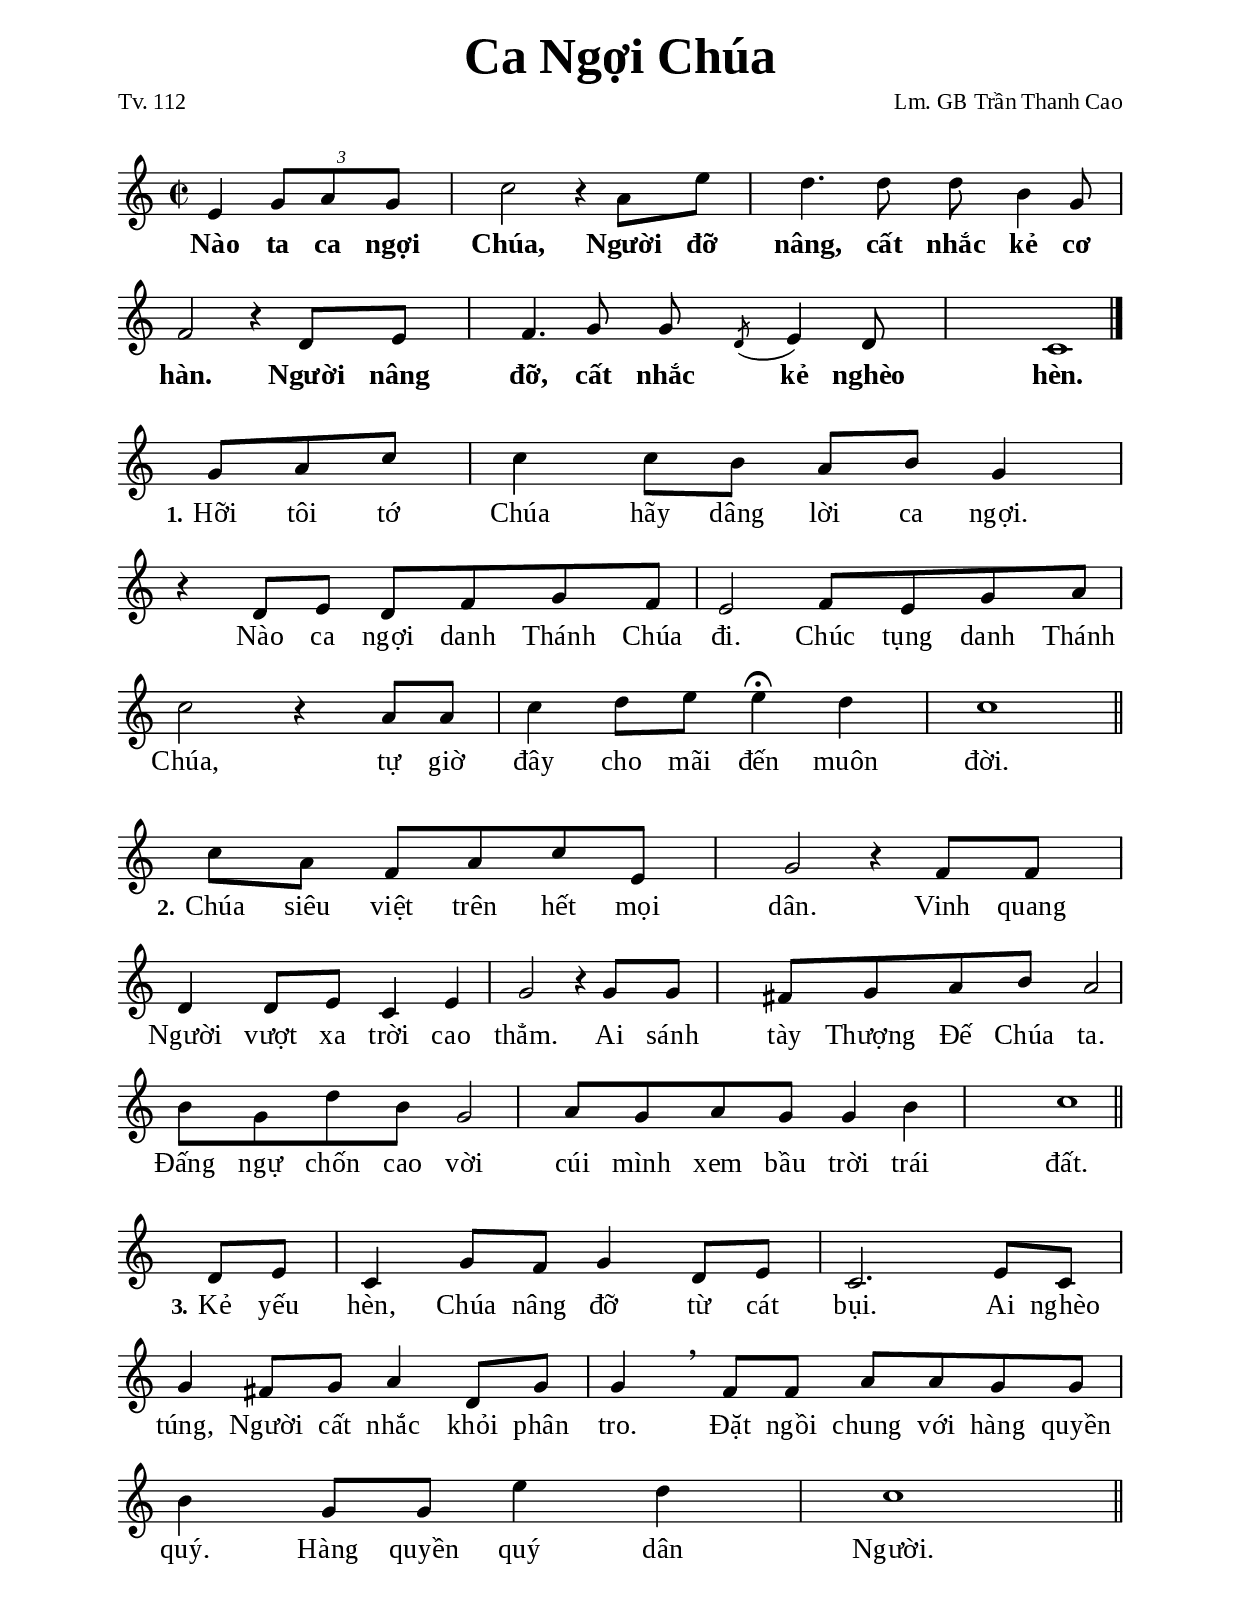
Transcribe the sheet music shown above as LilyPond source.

% Cài đặt chung
\version "2.22.1"
\include "english.ly"

\header {
  title = \markup { \fontsize #3 "Ca Ngợi Chúa" }
  poet = "Tv. 112"
  composer = "Lm. GB Trần Thanh Cao"
  arranger = " "
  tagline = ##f
}

\paper {
  #(set-paper-size "a4")
  top-margin = 10\mm
  bottom-margin = 10\mm
  left-margin = 20\mm
  right-margin = 20\mm
  indent = #0
  #(define fonts
    (make-pango-font-tree
      "Liberation Serif"
      "Liberation Serif"
      "Liberation Serif"
      (/ 20 20)))
  page-count = #1
}

% Nhạc điệp khúc
nhacDiepKhuc = \relative c' {
  \partial 2 e4 \tuplet 3/2 { g8 a g } |
  c2 r4 a8 e' |
  d4. d8 d b4 g8 |
  f2 r4 d8 e |
  f4. g8 g \acciaccatura d8 e4 d8 |
  c1 \bar "|."
}

% Nhạc phiên khúc
nhacPhienKhucMot = \relative c'' {
  \partial 4. g8 a c |
  c4 c8 b a b g4 |
  r d8 e d f g f |
  e2 f8 e g a |
  c2 r4 a8 a |
  c4 d8 e e4 \fermata d |
  c1 \bar "||"
}

nhacPhienKhucHai = \relative c'' {
  \partial 2. c8 a f a c e, |
  g2 r4 f8 f |
  d4 d8 e c4 e |
  g2 r4 g8 g |
  fs g a b a2 |
  b8 g d' b g2 |
  a8 g a g g4 b |
  c1 \bar "||"
}

nhacPhienKhucBa = \relative c' {
  \partial 4 d8 e |
  c4 g'8 f g4 d8 e |
  c2. e8 c |
  g'4 fs8 g a4 d,8 g |
  g4 \breathe f8 f a a g g |
  b4 g8 g e'4 d |
  c1 \bar "||"
}

% Lời điệp khúc
loiDiepKhuc = \lyricmode {
  Nào ta ca ngợi Chúa,
  Người đỡ nâng, cất nhắc kẻ cơ hàn.
  Người nâng đỡ, cất nhắc kẻ nghèo hèn.
}

% Lời phiên khúc
loiPhienKhucMot = \lyricmode {
  \set stanza = #"1."
  Hỡi tôi tớ Chúa hãy dâng lời ca ngợi.
  Nào ca ngợi danh Thánh Chúa đi.
  Chúc tụng danh Thánh Chúa,
  tự giờ đây cho mãi đến muôn đời.
}

loiPhienKhucHai = \lyricmode {
  \set stanza = #"2."
  Chúa siêu việt trên hết mọi dân.
  Vinh quang Người vượt xa trời cao thẳm.
  Ai sánh tày Thượng Đế Chúa ta.
  Đấng ngự chốn cao vời cúi mình xem bầu trời trái đất.
}

loiPhienKhucBa = \lyricmode {
  \set stanza = #"3."
  Kẻ yếu hèn, Chúa nâng đỡ từ cát bụi.
  Ai nghèo túng, Người cất nhắc khỏi phân tro.
  Đặt ngồi chung với hàng quyền quý.
  Hàng quyền quý dân Người.
}


% Dàn trang
\score {
  \new ChoirStaff <<
    \new Staff = diepKhuc \with {
        \consists "Merge_rests_engraver"
        %\magnifyStaff #(magstep +1)
      }
      <<
      \new Voice = beSop {
        \key c \major \time 2/2 \stemNeutral \nhacDiepKhuc
      }
    >>
    \new Lyrics \lyricsto beSop \loiDiepKhuc
  >>
  \layout {
    \override Lyrics.LyricText.font-series = #'bold
    \override Lyrics.LyricText.font-size = #+2
    \override Lyrics.LyricSpace.minimum-distance = #2.3
    \override Score.BarNumber.break-visibility = ##(#f #f #f)
    \override Score.SpacingSpanner.uniform-stretching = ##t
    \override Score.SpacingSpanner packed-spacing = ##t
  }
}

\score {
  \new ChoirStaff <<
    \new Staff = phienKhuc \with {
        %\magnifyStaff #(magstep +1)
      }
      <<
      \new Voice = beSop {
        \key c \major \time 2/2 \nhacPhienKhucMot
      }
    >>
    \new Lyrics \lyricsto beSop \loiPhienKhucMot
  >>
  \layout {
    \override Staff.TimeSignature.transparent = ##t
    \override Lyrics.LyricText.font-size = #+2
    \override Lyrics.LyricSpace.minimum-distance = #2.5
    \override Score.BarNumber.break-visibility = ##(#f #f #f)
    \override Score.SpacingSpanner.uniform-stretching = ##t
  } 
}

\score {
  \new ChoirStaff <<
    \new Staff = phienKhuc \with {
        %\magnifyStaff #(magstep +1)
      }
      <<
      \new Voice = beSop {
        \key c \major \time 2/2 \nhacPhienKhucHai
      }
    >>
    \new Lyrics \lyricsto beSop \loiPhienKhucHai
  >>
  \layout {
    \override Staff.TimeSignature.transparent = ##t
    \override Lyrics.LyricText.font-size = #+2
    \override Lyrics.LyricSpace.minimum-distance = #2.1
    \override Score.BarNumber.break-visibility = ##(#f #f #f)
    \override Score.SpacingSpanner.uniform-stretching = ##t
    \override Score.SpacingSpanner packed-spacing = ##t
  } 
}

\score {
  \new ChoirStaff <<
    \new Staff = phienKhuc \with {
        %\magnifyStaff #(magstep +1)
      }
      <<
      \new Voice = beSop {
        \key c \major \time 2/2 \nhacPhienKhucBa
      }
    >>
    \new Lyrics \lyricsto beSop \loiPhienKhucBa
  >>
  \layout {
    \override Staff.TimeSignature.transparent = ##t
    \override Lyrics.LyricText.font-size = #+2
    \override Lyrics.LyricSpace.minimum-distance = #1.4
    \override Score.BarNumber.break-visibility = ##(#f #f #f)
    \override Score.SpacingSpanner.uniform-stretching = ##t
    %\override Score.SpacingSpanner packed-spacing = ##t
  } 
}
